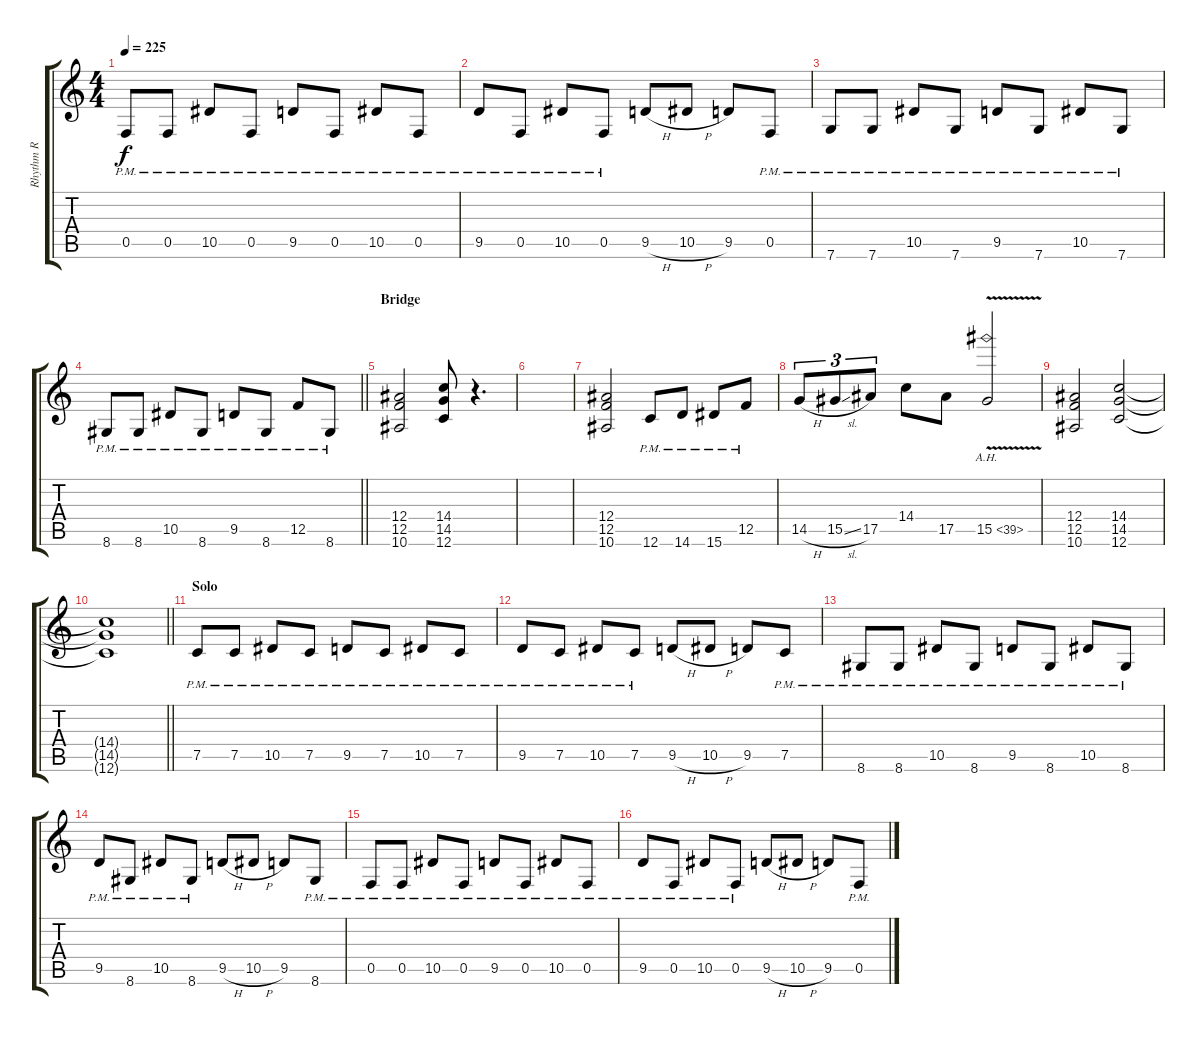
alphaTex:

\track ("Rhythm R" "Rhythm R") {instrument distortionguitar}
\staff {score tabs}
\tuning (C4 G3 Eb3 Bb2 F2 C2) {hide}
\ts (4 4)
\tempo 225
\clef g2
\ks c
0.5{pm}.8{dy f} 0.5{pm}.8 10.5{pm}.8 0.5{pm}.8 9.5{pm}.8 0.5{pm}.8 10.5{pm}.8 0.5{pm}.8 |
9.5{pm}.8 0.5{pm}.8 10.5{pm}.8 0.5{pm}.8 9.5{h}.8 10.5{h}.8 9.5.8 0.5{pm}.8 |
7.6{pm}.8 7.6{pm}.8 10.5{pm}.8 7.6{pm}.8 9.5{pm}.8 7.6{pm}.8 10.5{pm}.8 7.6{pm}.8 |
\barLineRight lightlight
8.6{pm}.8 8.6{pm}.8 10.5{pm}.8 8.6{pm}.8 9.5{pm}.8 8.6{pm}.8 12.5{pm}.8 8.6{pm}.8 |
\section ("" "Bridge")
(12.4 12.5 10.6).2 (14.4 14.5 12.6).8 r.4{d} |
|
(12.4 12.5 10.6).2 12.6{pm}.8 14.6{pm}.8 15.6{pm}.8 12.5{pm}.8 |
14.5{h}.8{tu (3 2)} 15.5{sl}.8{tu (3 2)} 17.5.8{tu (3 2)} 14.4.8 17.5.8 15.5{ah 24 v}.2 |
(12.4 12.5 10.6).2 (14.4 14.5 12.6).2 |
\barLineRight lightlight
(14.4{t} 14.5{t} 12.6{t}).1 |
\section ("" "Solo")
7.5{pm}.8 7.5{pm}.8 10.5{pm}.8 7.5{pm}.8 9.5{pm}.8 7.5{pm}.8 10.5{pm}.8 7.5{pm}.8 |
9.5{pm}.8 7.5{pm}.8 10.5{pm}.8 7.5{pm}.8 9.5{h}.8 10.5{h}.8 9.5.8 7.5{pm}.8 |
8.6{pm}.8 8.6{pm}.8 10.5{pm}.8 8.6{pm}.8 9.5{pm}.8 8.6{pm}.8 10.5{pm}.8 8.6{pm}.8 |
9.5{pm}.8 8.6{pm}.8 10.5{pm}.8 8.6{pm}.8 9.5{h}.8 10.5{h}.8 9.5.8 8.6{pm}.8 |
0.5{pm}.8 0.5{pm}.8 10.5{pm}.8 0.5{pm}.8 9.5{pm}.8 0.5{pm}.8 10.5{pm}.8 0.5{pm}.8 |
9.5{pm}.8 0.5{pm}.8 10.5{pm}.8 0.5{pm}.8 9.5{h}.8 10.5{h}.8 9.5.8 0.5{pm}.8
